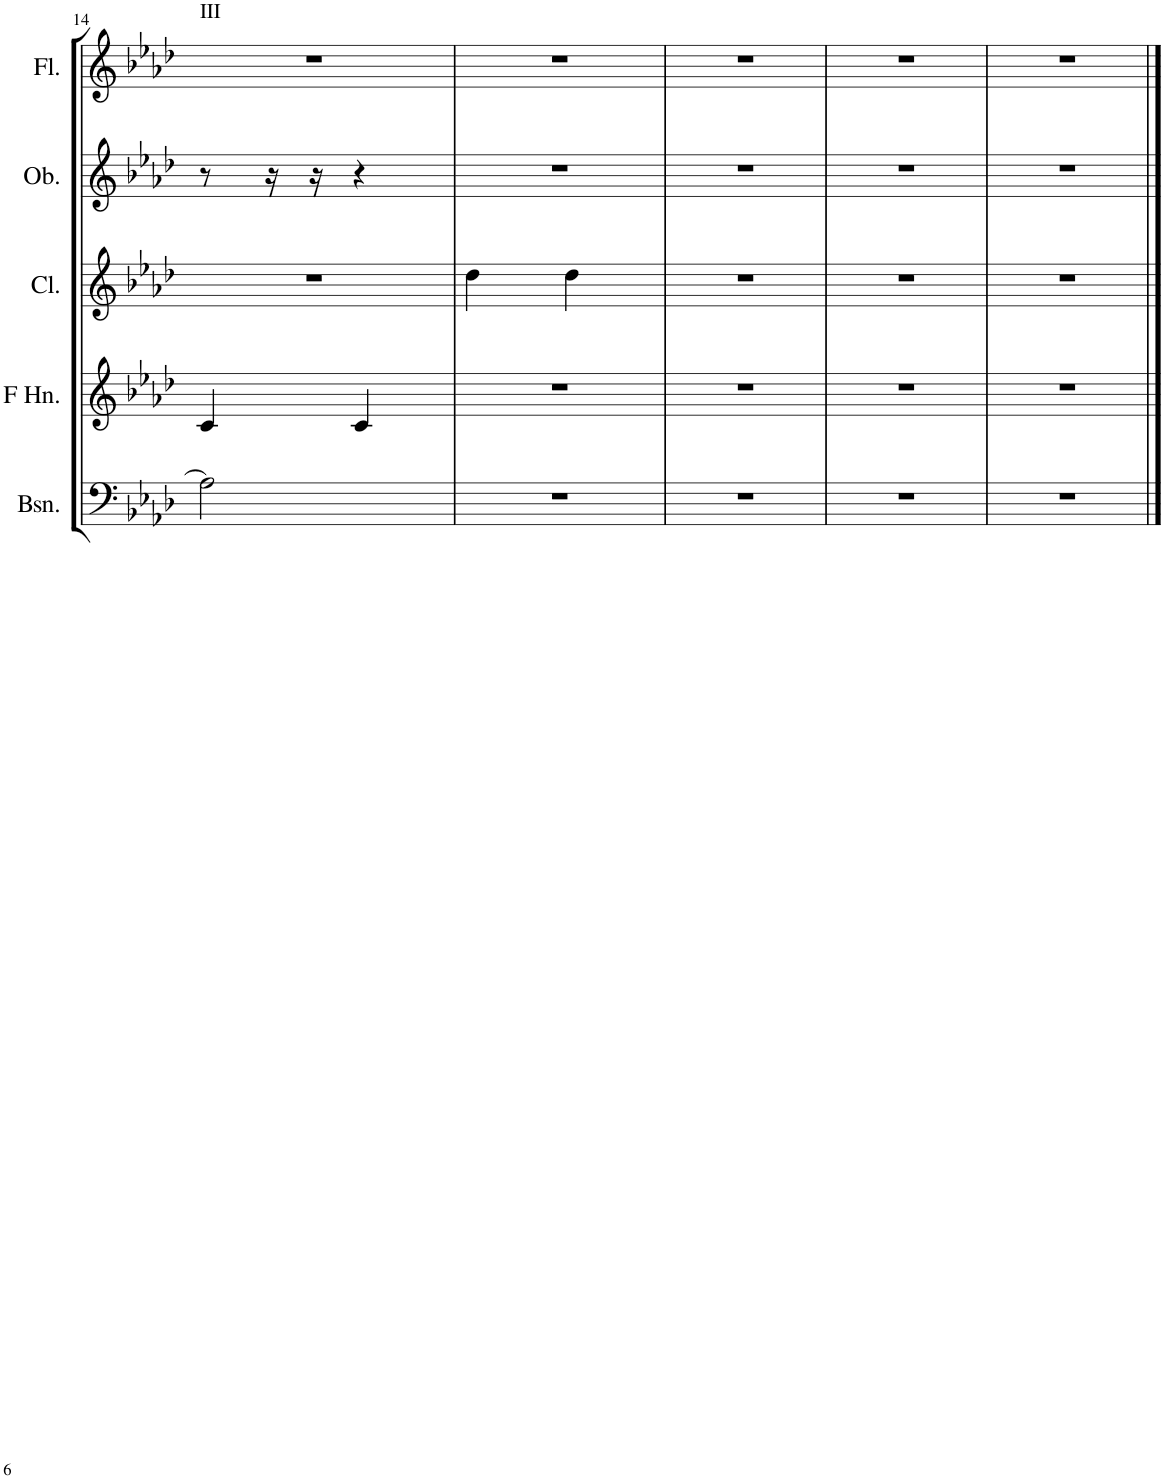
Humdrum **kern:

**kern	**kern	**kern	**kern	**kern
*part5	*part4	*part3	*part2	*part1
*staff5	*staff4	*staff3	*staff2	*staff1
*I"Bassoon	*I"Horn in F	*I"Bb Clarinet	*I"Oboe	*I"Flute
*I'Bsn.	*	*I'Cl.	*I'Ob.	*I'Fl.
!!LO:PB:g=z
*clefF4	*clefG2	*clefG2	*clefG2	*clefG2
*	*ITrd4c7	*ITrd1c2	*	*
*k[b-e-a-d-]	*k[b-e-a-d-]	*k[b-e-a-d-]	*k[b-e-a-d-]	*k[b-e-a-d-]
*M2/4	*M2/4	*M2/4	*M2/4	*M2/4
=14	=14	=14	=14	=14
!	!	!	!	!LO:TX:a:t=III
2A-\]	4c/	2r	8r	2r
.	.	.	16r	.
.	.	.	16r	.
.	4c/	.	4r	.
=15	=15	=15	=15	=15
2r	2r	4dd-\	2r	2r
.	.	4dd-\	.	.
=16	=16	=16	=16	=16
2r	2r	2r	2r	2r
=17	=17	=17	=17	=17
2r	2r	2r	2r	2r
=18	=18	=18	=18	=18
2r	2r	2r	2r	2r
==	==	==	==	==
*-	*-	*-	*-	*-
